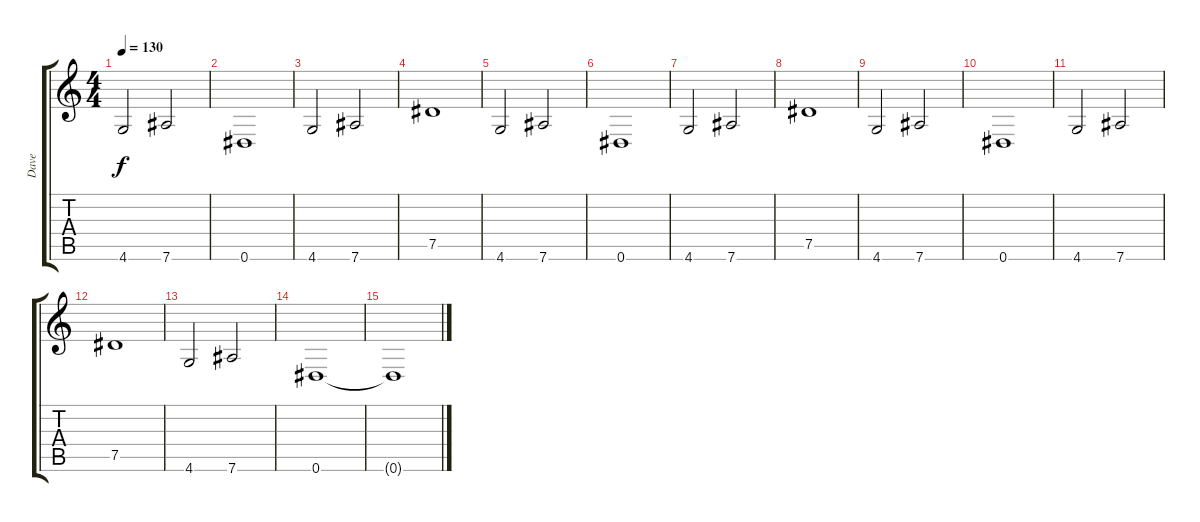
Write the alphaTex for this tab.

\track ("Dave" "Dave") {instrument overdrivenguitar}
\staff {score tabs}
\tuning (Eb4 Bb3 Gb3 Db3 Ab2 Eb2) {hide}
\ts (4 4)
\tempo 130
\clef g2
\ks c
4.6.2{dy f} 7.6.2 |
0.6.1 |
4.6.2 7.6.2 |
7.5.1 |
4.6.2 7.6.2 |
0.6.1 |
4.6.2 7.6.2 |
7.5.1 |
4.6.2 7.6.2 |
0.6.1 |
4.6.2 7.6.2 |
7.5.1 |
4.6.2 7.6.2 |
0.6.1 |
0.6{t}.1
